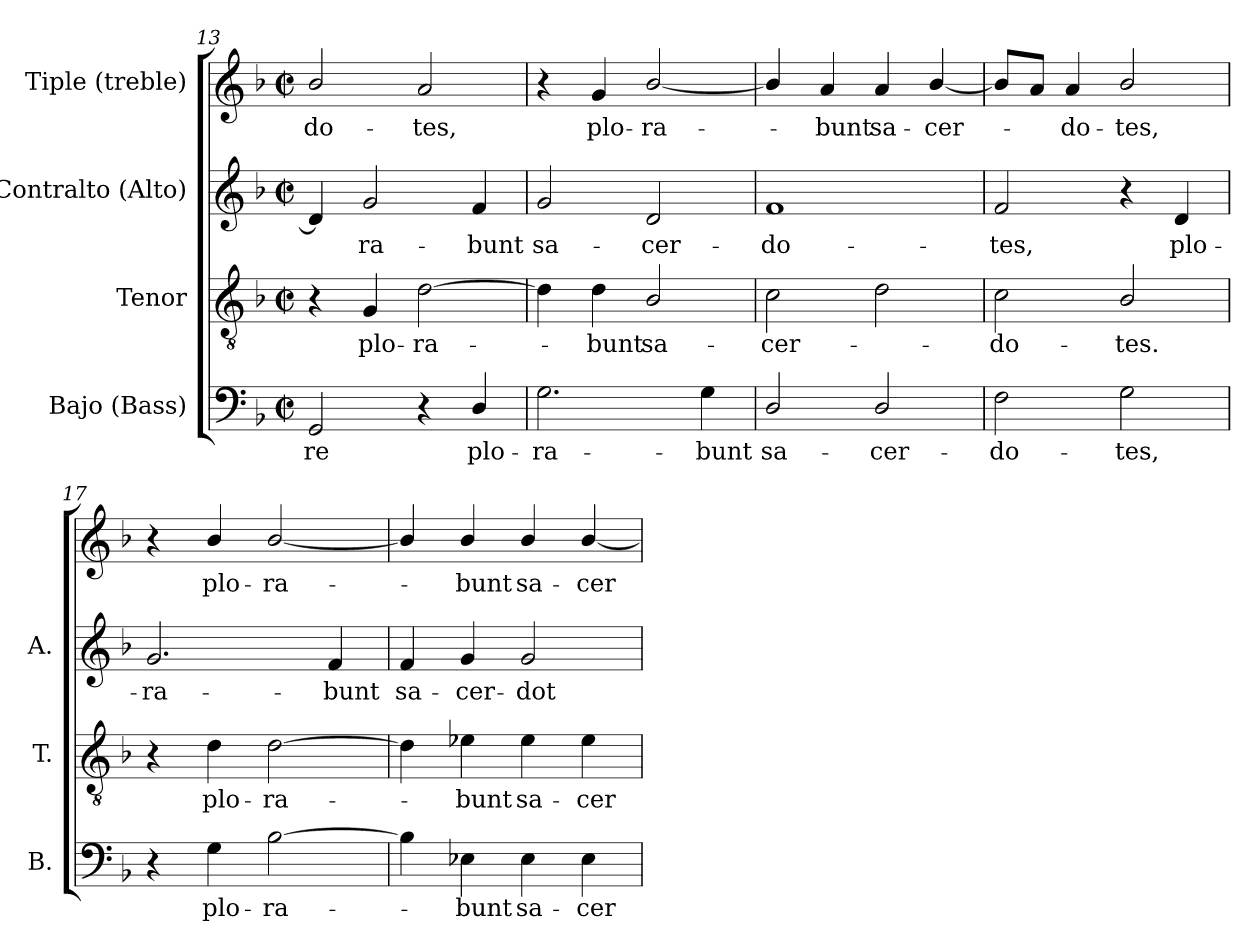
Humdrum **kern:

**kern	**text	**kern	**text	**kern	**text	**kern	**text
*part4	*part4	*part3	*part3	*part2	*part2	*part1	*part1
*staff4	*staff4	*staff3	*staff3	*staff2	*staff2	*staff1	*staff1
*I"Bajo (Bass)	*	*I"Tenor	*	*I"Contralto (Alto)	*	*I"Tiple (treble)	*
*I'B.	*	*I'T.	*	*I'A.	*	*	*
*clefF4	*	*clefGv2	*	*clefG2	*	*clefG2	*
*	*	*ITrd7c12	*	*	*	*	*
*k[b-]	*	*k[b-]	*	*k[b-]	*	*k[b-]	*
*F:	*	*F:	*	*F:	*	*F:	*
*M2/2	*	*M2/2	*	*M2/2	*	*M2/2	*
*met(c|)	*	*met(c|)	*	*met(c|)	*	*met(c|)	*
=13	=13	=13	=13	=13	=13	=13	=13
!	!LO:LY:b:color=#000000	!	!	!	!	!	!
!	!	!	!	!	!	!	!LO:LY:b:color=#000000
2GGi/	-re	4r	.	4di/]	.	2b-i/	-do-
!	!	!	!LO:LY:b:color=#000000	!	!	!	!
!	!	!	!	!	!LO:LY:b:color=#000000	!	!
.	.	4GGi/	plo-	2gi/	-ra-	.	.
!	!	!	!LO:LY:b:color=#000000	!	!	!	!
!	!	!	!	!	!	!	!LO:LY:b:color=#000000
4r	.	[2Di\	-ra-	.	.	2ai/	-tes,
!	!LO:LY:b:color=#000000	!	!	!	!	!	!
!	!	!	!	!	!LO:LY:b:color=#000000	!	!
4Di/	plo-	.	.	4fi/	-bunt	.	.
=14	=14	=14	=14	=14	=14	=14	=14
!	!LO:LY:b:color=#000000	!	!	!	!	!	!
!	!	!	!	!	!LO:LY:b:color=#000000	!	!
2.Gi\	-ra-	4Di\]	.	2gi/	sa-	4r	.
!	!	!	!LO:LY:b:color=#000000	!	!	!	!
!	!	!	!	!	!	!	!LO:LY:b:color=#000000
.	.	4Di\	-bunt	.	.	4gi/	plo-
!	!	!	!LO:LY:b:color=#000000	!	!	!	!
!	!	!	!	!	!LO:LY:b:color=#000000	!	!
!	!	!	!	!	!	!	!LO:LY:b:color=#000000
.	.	2BB-i/	sa-	2di/	-cer-	[2b-i/	-ra-
!	!LO:LY:b:color=#000000	!	!	!	!	!	!
4Gi\	-bunt	.	.	.	.	.	.
!!LO:LB:g=z
=15	=15	=15	=15	=15	=15	=15	=15
!	!LO:LY:b:color=#000000	!	!	!	!	!	!
!	!	!	!LO:LY:b:color=#000000	!	!	!	!
!	!	!	!	!	!LO:LY:b:color=#000000	!	!
2Di/	sa-	2Ci\	-cer-	1fi	-do-	4b-i/]	.
!	!	!	!	!	!	!	!LO:LY:b:color=#000000
.	.	.	.	.	.	4ai/	-bunt
!	!LO:LY:b:color=#000000	!	!	!	!	!	!
!	!	!	!	!	!	!	!LO:LY:b:color=#000000
2Di/	-cer-	2Di\	.	.	.	4ai/	sa-
!	!	!	!	!	!	!	!LO:LY:b:color=#000000
.	.	.	.	.	.	[4b-i/	-cer-
=16	=16	=16	=16	=16	=16	=16	=16
!	!LO:LY:b:color=#000000	!	!	!	!	!	!
!	!	!	!LO:LY:b:color=#000000	!	!	!	!
!	!	!	!	!	!LO:LY:b:color=#000000	!	!
2Fi\	-do-	2Ci\	-do-	2fi/	-tes,	8b-i/L]	.
.	.	.	.	.	.	8ai/J	.
!	!	!	!	!	!	!	!LO:LY:b:color=#000000
.	.	.	.	.	.	4ai/	-do-
!	!LO:LY:b:color=#000000	!	!	!	!	!	!
!	!	!	!LO:LY:b:color=#000000	!	!	!	!
!	!	!	!	!	!	!	!LO:LY:b:color=#000000
2Gi\	-tes,	2BB-i/	-tes.	4r	.	2b-i/	-tes,
!	!	!	!	!	!LO:LY:b:color=#000000	!	!
.	.	.	.	4di/	plo-	.	.
=17	=17	=17	=17	=17	=17	=17	=17
!	!	!	!	!	!LO:LY:b:color=#000000	!	!
4r	.	4r	.	2.gi/	-ra-	4r	.
!	!LO:LY:b:color=#000000	!	!	!	!	!	!
!	!	!	!LO:LY:b:color=#000000	!	!	!	!
!	!	!	!	!	!	!	!LO:LY:b:color=#000000
4Gi\	plo-	4Di\	plo-	.	.	4b-i/	plo-
!	!LO:LY:b:color=#000000	!	!	!	!	!	!
!	!	!	!LO:LY:b:color=#000000	!	!	!	!
!	!	!	!	!	!	!	!LO:LY:b:color=#000000
[2B-i\	-ra-	[2Di\	-ra-	.	.	[2b-i/	-ra-
!	!	!	!	!	!LO:LY:b:color=#000000	!	!
.	.	.	.	4fi/	-bunt	.	.
=18	=18	=18	=18	=18	=18	=18	=18
!	!	!	!	!	!LO:LY:b:color=#000000	!	!
4B-i\]	.	4Di\]	.	4fi/	sa-	4b-i/]	.
!	!LO:LY:b:color=#000000	!	!	!	!	!	!
!	!	!	!LO:LY:b:color=#000000	!	!	!	!
!	!	!	!	!	!LO:LY:b:color=#000000	!	!
!	!	!	!	!	!	!	!LO:LY:b:color=#000000
4E-Xi\	-bunt	4E-Xi\	-bunt	4gi/	-cer-	4b-i/	-bunt
!	!LO:LY:b:color=#000000	!	!	!	!	!	!
!	!	!	!LO:LY:b:color=#000000	!	!	!	!
!	!	!	!	!	!LO:LY:b:color=#000000	!	!
!	!	!	!	!	!	!	!LO:LY:b:color=#000000
4E-i\	sa-	4E-i\	sa-	2gi/	-dot	4b-i/	sa-
!	!LO:LY:b:color=#000000	!	!	!	!	!	!
!	!	!	!LO:LY:b:color=#000000	!	!	!	!
!	!	!	!	!	!	!	!LO:LY:b:color=#000000
4E-i\	-cer-	4E-i\	-cer-	.	.	[4b-i/	-cer-
=	=	=	=	=	=	=	=
*-	*-	*-	*-	*-	*-	*-	*-
